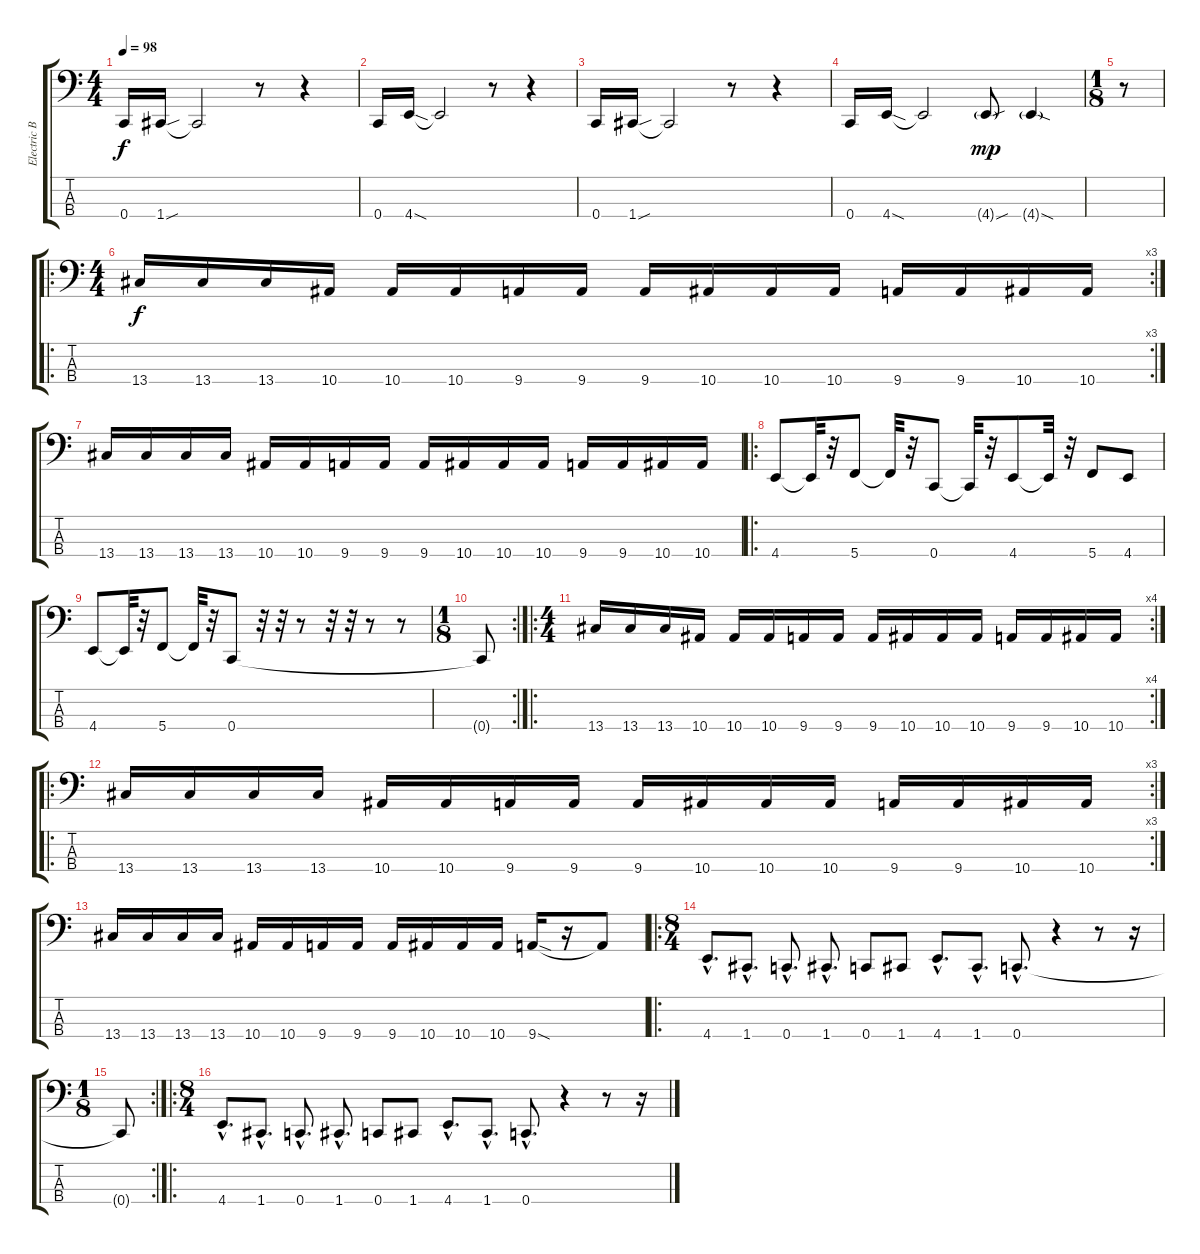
\track ("Electric Bass" "Electric B") {instrument electricbassfinger}
\staff {score tabs}
\tuning (F2 C2 G1 C1) {hide}
\ts (4 4)
\tempo 98
\clef f4
\ks c
0.4.16{dy f} 1.4{sou}.16 1.4{t}.2 r.8 r.4 |
0.4.16 4.4{sod}.16 4.4{t}.2 r.8 r.4 |
0.4.16 1.4{sou}.16 1.4{t}.2 r.8 r.4 |
0.4.16 4.4{sod}.16 4.4{t}.2 4.4{sou g}.8{dy mp} 4.4{sod g}.4 |
\ts (1 8)
r.8 |
\ro
\rc 3
\ts (4 4)
13.4.16{dy f} 13.4.16 13.4.16 10.4.16 10.4.16 10.4.16 9.4.16 9.4.16 9.4.16 10.4.16 10.4.16 10.4.16 9.4.16 9.4.16 10.4.16 10.4.16 |
13.4.16 13.4.16 13.4.16 13.4.16 10.4.16 10.4.16 9.4.16 9.4.16 9.4.16 10.4.16 10.4.16 10.4.16 9.4.16 9.4.16 10.4.16 10.4.16 |
\ro
4.4.8 4.4{t}.32 r.32 5.4.8 5.4{t}.32 r.32 0.4.8 0.4{t}.32 r.32 4.4.8 4.4{t}.32 r.32 5.4.8 4.4.8 |
4.4.8 4.4{t}.32 r.32 5.4.8 5.4{t}.32 r.32 0.4.8 r.32 r.32 r.8 r.32 r.32 r.8 r.8 |
\rc 2
\ts (1 8)
0.4{t}.8 |
\ro
\rc 4
\ts (4 4)
13.4.16 13.4.16 13.4.16 10.4.16 10.4.16 10.4.16 9.4.16 9.4.16 9.4.16 10.4.16 10.4.16 10.4.16 9.4.16 9.4.16 10.4.16 10.4.16 |
\ro
\rc 3
13.4.16 13.4.16 13.4.16 13.4.16 10.4.16 10.4.16 9.4.16 9.4.16 9.4.16 10.4.16 10.4.16 10.4.16 9.4.16 9.4.16 10.4.16 10.4.16 |
13.4.16 13.4.16 13.4.16 13.4.16 10.4.16 10.4.16 9.4.16 9.4.16 9.4.16 10.4.16 10.4.16 10.4.16 9.4{sod}.16 r.16 9.4{t}.8 |
\ro
\ts (8 4)
4.4{hac}.8{d} 1.4{hac}.8{d} 0.4{hac}.8{d} 1.4{hac}.8{d} 0.4.8 1.4.8 4.4{hac}.8{d} 1.4{hac}.8{d} 0.4{hac}.8{d} r.4 r.8 r.16 |
\rc 2
\ts (1 8)
0.4{t}.8 |
\ro
\ts (8 4)
4.4{hac}.8{d} 1.4{hac}.8{d} 0.4{hac}.8{d} 1.4{hac}.8{d} 0.4.8 1.4.8 4.4{hac}.8{d} 1.4{hac}.8{d} 0.4{hac}.8{d} r.4 r.8 r.16
